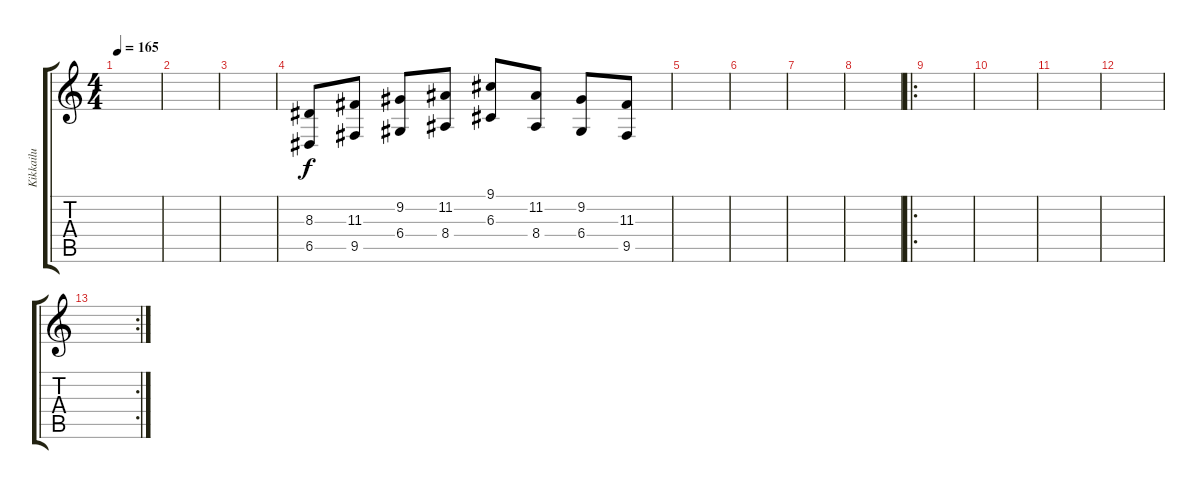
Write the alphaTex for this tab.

\track ("Kikkailu" "Kikkailu") {instrument baritonesax}
\staff {score tabs}
\tuning (E4 B3 G3 D3 A2 E2) {hide}
\ts (4 4)
\tempo 165
\clef g2
\ks c
|
|
|
(8.3 6.5).8 (11.3 9.5).8 (9.2 6.4).8 (11.2 8.4).8 (9.1 6.3).8 (11.2 8.4).8 (9.2 6.4).8 (11.3 9.5).8 |
|
|
|
|
\ro
|
|
|
|
\rc 2
